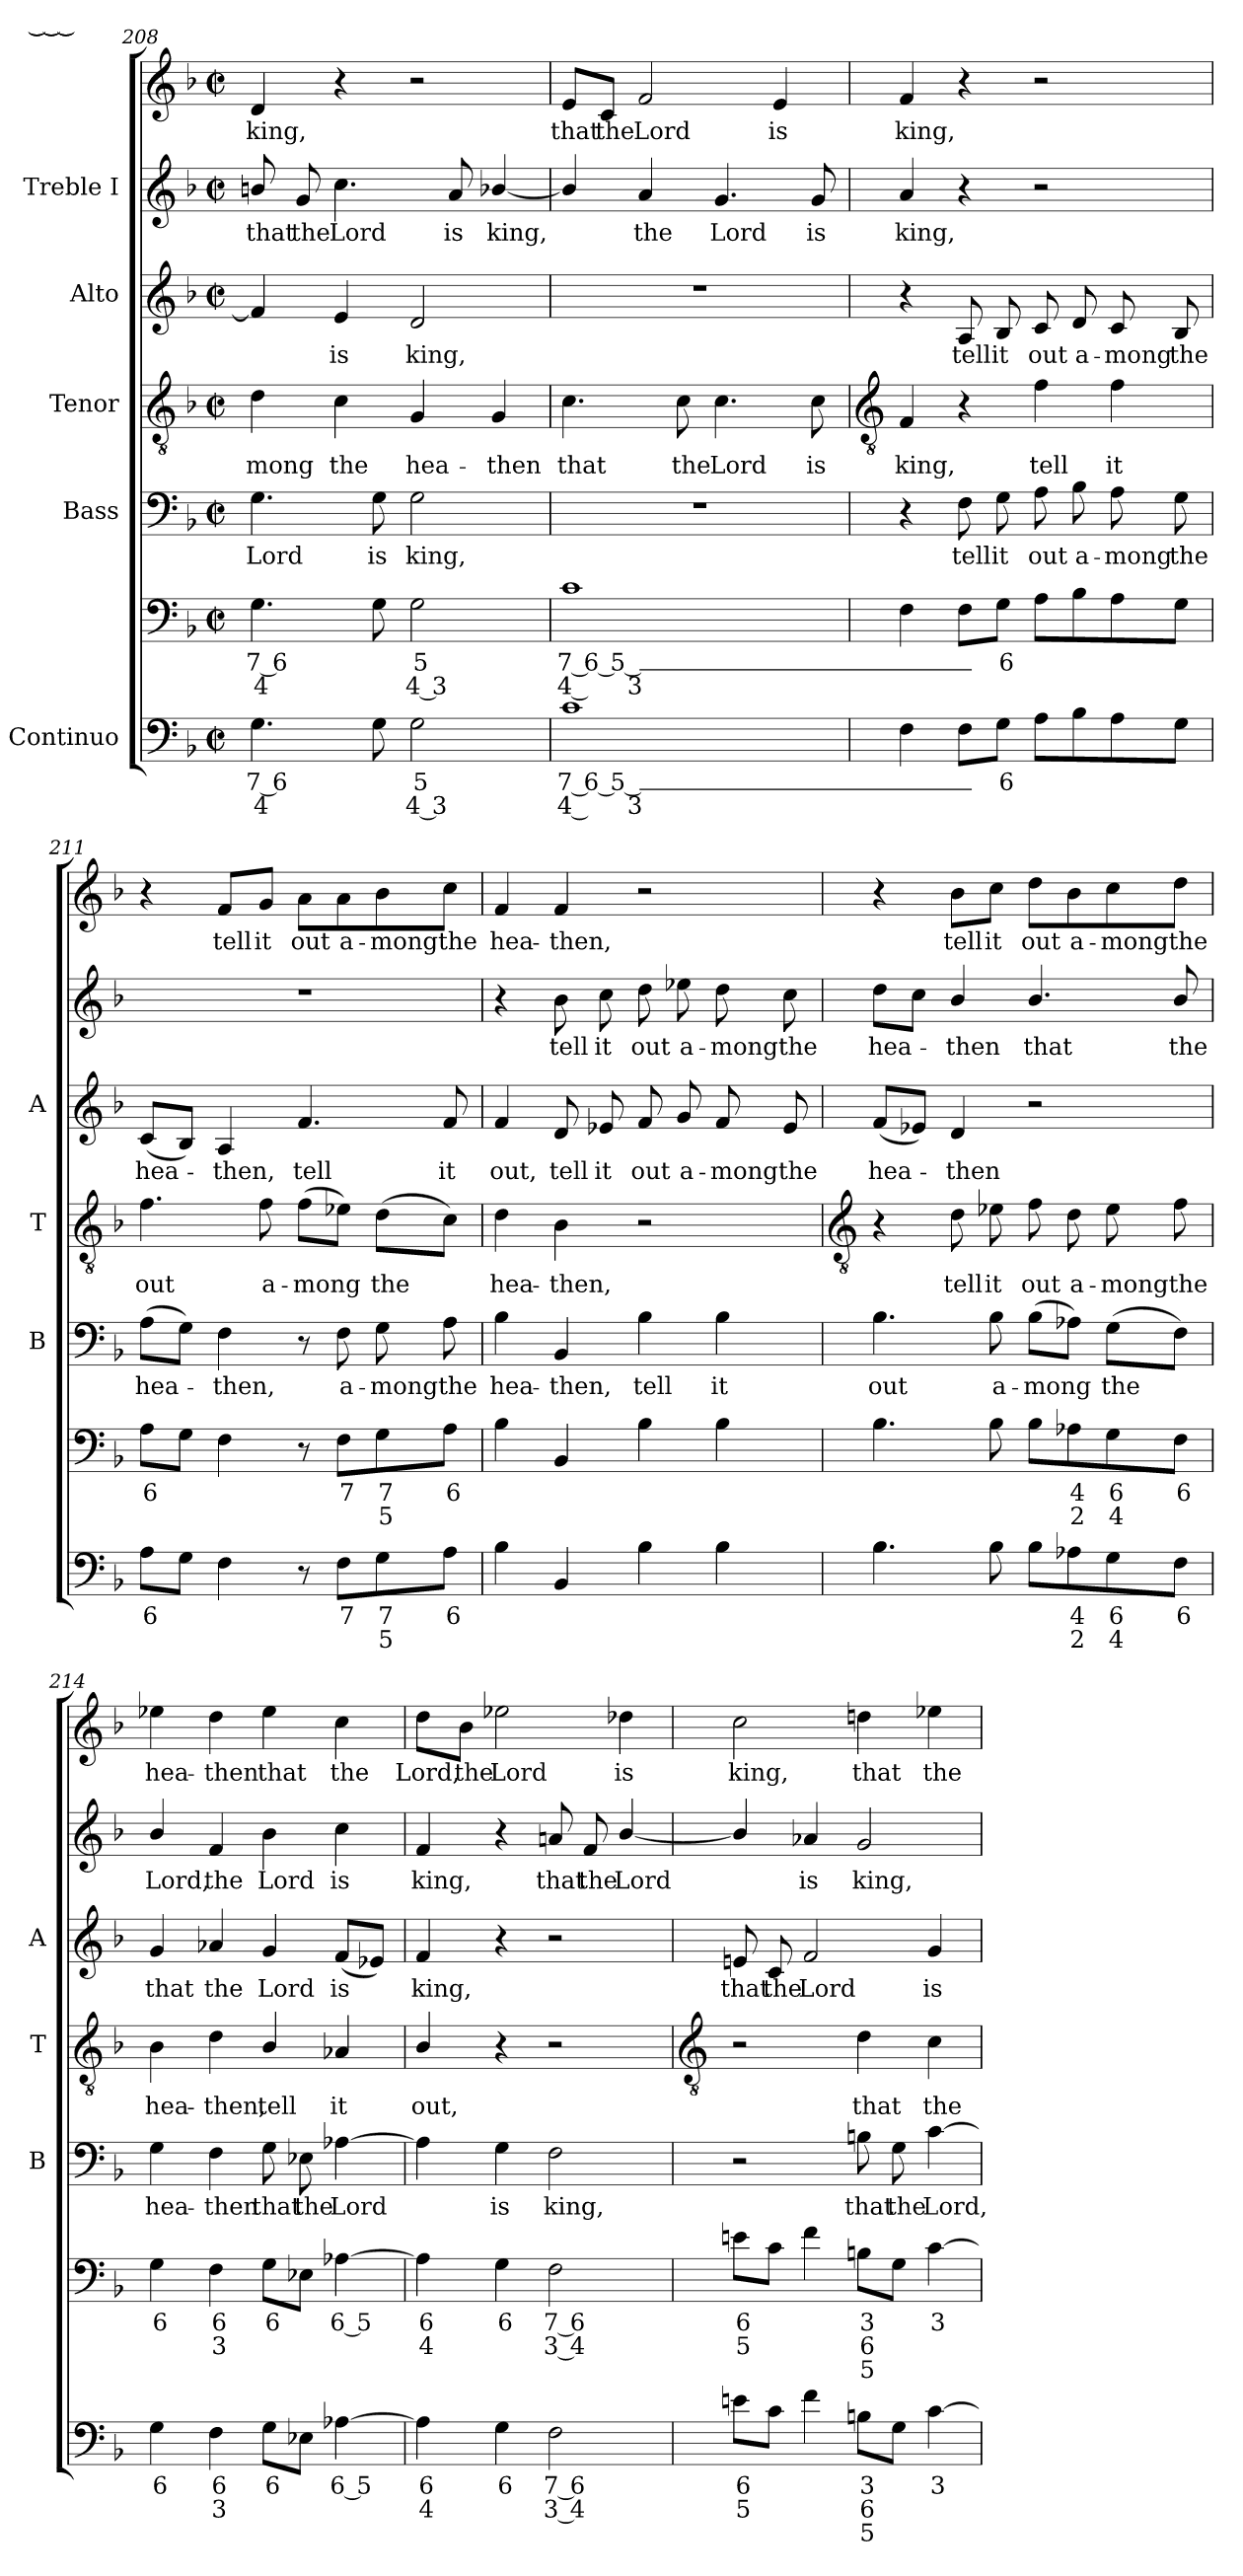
**kern	**text	**text	**text	**kern	**text	**text	**text	**kern	**text	**kern	**text	**kern	**text	**kern	**text	**kern	**text
*part5	*part5	*part5	*part5	*part5	*part5	*part5	*part5	*part4	*part4	*part3	*part3	*part2	*part2	*part1	*part1	*part1	*part1
*staff7	*staff7	*staff7	*staff7	*staff6	*staff6	*staff6	*staff6	*staff5	*staff5	*staff4	*staff4	*staff3	*staff3	*staff2	*staff2	*staff1	*staff1
*I"Continuo	*	*	*	*	*	*	*	*I"Bass	*	*I"Tenor	*	*I"Alto	*	*I"Treble I	*	*	*
*	*	*	*	*	*	*	*	*I'B	*	*I'T	*	*I'A	*	*	*	*	*
*clefF4	*	*	*	*clefF4	*	*	*	*clefF4	*	*clefGv2	*	*clefG2	*	*clefG2	*	*clefG2	*
*k[b-]	*	*	*	*k[b-]	*	*	*	*k[b-]	*	*k[b-]	*	*k[b-]	*	*k[b-]	*	*k[b-]	*
*F:	*	*	*	*F:	*	*	*	*F:	*	*F:	*	*F:	*	*F:	*	*F:	*
*M2/2	*	*	*	*M2/2	*	*	*	*M2/2	*	*M2/2	*	*M2/2	*	*M2/2	*	*M2/2	*
*met(c|)	*	*	*	*met(c|)	*	*	*	*met(c|)	*	*met(c|)	*	*met(c|)	*	*met(c|)	*	*met(c|)	*
=208	=208	=208	=208	=208	=208	=208	=208	=208	=208	=208	=208	=208	=208	=208	=208	=208	=208
!	!LO:LY:b	!LO:LY:b	!	!	!LO:LY:b	!LO:LY:b	!	!	!LO:LY:b	!	!LO:LY:b	!	!	!	!LO:LY:b	!	!LO:LY:b
4.G	7 6	4	.	4.G	7 6	4	.	4.G	Lord	4d	-mong	4f]	.	8bn/	that	4d	king,
!	!	!	!	!	!	!	!	!	!	!	!	!	!	!	!LO:LY:b	!	!
.	.	.	.	.	.	.	.	.	.	.	.	.	.	8g	the	.	.
!	!	!	!	!	!	!	!	!	!	!	!LO:LY:b	!	!LO:LY:b	!	!LO:LY:b	!	!
.	.	.	.	.	.	.	.	.	.	4c	the	4e	is	4.cc	Lord	4r	.
!	!	!	!	!	!	!	!	!	!LO:LY:b	!	!	!	!	!	!	!	!
8G	.	.	.	8G	.	.	.	8G	is	.	.	.	.	.	.	.	.
!	!LO:LY:b	!LO:LY:b	!	!	!LO:LY:b	!LO:LY:b	!	!	!LO:LY:b	!	!LO:LY:b	!	!LO:LY:b	!	!	!	!
2G	5	4 3	.	2G	5	4 3	.	2G	king,	4G	hea-	2d	king,	.	.	2r	.
!	!	!	!	!	!	!	!	!	!	!	!	!	!	!	!LO:LY:b	!	!
.	.	.	.	.	.	.	.	.	.	.	.	.	.	8a	is	.	.
!	!	!	!	!	!	!	!	!	!	!	!LO:LY:b	!	!	!	!LO:LY:b	!	!
.	.	.	.	.	.	.	.	.	.	4G	-then	.	.	[4b-X/	king,	.	.
=209	=209	=209	=209	=209	=209	=209	=209	=209	=209	=209	=209	=209	=209	=209	=209	=209	=209
!	!LO:LY:b	!LO:LY:b	!	!	!LO:LY:b	!LO:LY:b	!	!	!	!	!LO:LY:b	!	!	!	!	!	!LO:LY:b
1c	7 6 5__	4 __ 3	.	1c	7 6 5__	4 __ 3	.	1r	.	4.c	that	1r	.	4b-/]	.	8e/L	that
!	!	!	!	!	!	!	!	!	!	!	!	!	!	!	!	!	!LO:LY:b
.	.	.	.	.	.	.	.	.	.	.	.	.	.	.	.	8c/J	the
!	!	!	!	!	!	!	!	!	!	!	!	!	!	!	!LO:LY:b	!	!LO:LY:b
.	.	.	.	.	.	.	.	.	.	.	.	.	.	4a	the	2f	Lord
!	!	!	!	!	!	!	!	!	!	!	!LO:LY:b	!	!	!	!	!	!
.	.	.	.	.	.	.	.	.	.	8c	the	.	.	.	.	.	.
!	!	!	!	!	!	!	!	!	!	!	!LO:LY:b	!	!	!	!LO:LY:b	!	!
.	.	.	.	.	.	.	.	.	.	4.c	Lord	.	.	4.g	Lord	.	.
!	!	!	!	!	!	!	!	!	!	!	!	!	!	!	!	!	!LO:LY:b
.	.	.	.	.	.	.	.	.	.	.	.	.	.	.	.	4e	is
!	!	!	!	!	!	!	!	!	!	!	!LO:LY:b	!	!	!	!LO:LY:b	!	!
.	.	.	.	.	.	.	.	.	.	8c	is	.	.	8g	is	.	.
!!LO:LB:g=z
=210	=210	=210	=210	=210	=210	=210	=210	=210	=210	=210	=210	=210	=210	=210	=210	=210	=210
*	*	*	*	*	*	*	*	*	*	*clefGv2	*	*	*	*	*	*	*
!	!	!	!	!	!	!	!	!	!	!	!LO:LY:b	!	!	!	!LO:LY:b	!	!LO:LY:b
4F	.	.	.	4F	.	.	.	4r	.	4F	king,	4r	.	4a	king,	4f	king,
!	!	!	!	!	!	!	!	!	!LO:LY:b	!	!	!	!LO:LY:b	!	!	!	!
8FL	.	.	.	8FL	.	.	.	8F	tell	4r	.	8A	tell	4r	.	4r	.
!	!LO:LY:b	!	!	!	!LO:LY:b	!	!	!	!LO:LY:b	!	!	!	!LO:LY:b	!	!	!	!
8GJ	6	.	.	8GJ	6	.	.	8G	it	.	.	8B-	it	.	.	.	.
!	!	!	!	!	!	!	!	!	!LO:LY:b	!	!LO:LY:b	!	!LO:LY:b	!	!	!	!
8AL	.	.	.	8AL	.	.	.	8A	out	4f	tell	8c	out	2r	.	2r	.
!	!	!	!	!	!	!	!	!	!LO:LY:b	!	!	!	!LO:LY:b	!	!	!	!
8B-	.	.	.	8B-	.	.	.	8B-	a-	.	.	8d	a-	.	.	.	.
!	!	!	!	!	!	!	!	!	!LO:LY:b	!	!LO:LY:b	!	!LO:LY:b	!	!	!	!
8A	.	.	.	8A	.	.	.	8A	-mong	4f	it	8c	-mong	.	.	.	.
!	!	!	!	!	!	!	!	!	!LO:LY:b	!	!	!	!LO:LY:b	!	!	!	!
8GJ	.	.	.	8GJ	.	.	.	8G	the	.	.	8B-	the	.	.	.	.
=211	=211	=211	=211	=211	=211	=211	=211	=211	=211	=211	=211	=211	=211	=211	=211	=211	=211
!	!LO:LY:b	!	!	!	!LO:LY:b	!	!	!	!LO:LY:b	!	!LO:LY:b	!	!LO:LY:b	!	!	!	!
8AL	6	.	.	8AL	6	.	.	(>8AL	hea-	4.f	out	(<8cL	hea-	1r	.	4r	.
8GJ	.	.	.	8GJ	.	.	.	8GJ)	.	.	.	8B-J)	.	.	.	.	.
!	!	!	!	!	!	!	!	!	!LO:LY:b	!	!	!	!LO:LY:b	!	!	!	!LO:LY:b
4F	.	.	.	4F	.	.	.	4F	then,	.	.	4A	then,	.	.	8f/L	tell
!	!	!	!	!	!	!	!	!	!	!	!LO:LY:b	!	!	!	!	!	!LO:LY:b
.	.	.	.	.	.	.	.	.	.	8f	a-	.	.	.	.	8g/J	it
!	!	!	!	!	!	!	!	!	!	!	!LO:LY:b	!	!LO:LY:b	!	!	!	!LO:LY:b
8r	.	.	.	8r	.	.	.	8r	.	(>8fL	-mong	4.f	tell	.	.	8a\L	out
!	!LO:LY:b	!	!	!	!LO:LY:b	!	!	!	!LO:LY:b	!	!	!	!	!	!	!	!LO:LY:b
8FL	7	.	.	8FL	7	.	.	8F	a-	8e-XJ)	.	.	.	.	.	8a\	a-
!	!LO:LY:b	!LO:LY:b	!	!	!LO:LY:b	!LO:LY:b	!	!	!LO:LY:b	!	!LO:LY:b	!	!	!	!	!	!LO:LY:b
8G	7	5	.	8G	7	5	.	8G	-mong	(>8dL	the	.	.	.	.	8b-\	-mong
!	!LO:LY:b	!	!	!	!LO:LY:b	!	!	!	!LO:LY:b	!	!	!	!LO:LY:b	!	!	!	!LO:LY:b
8AJ	6	.	.	8AJ	6	.	.	8A	the	8cJ)	.	8f	it	.	.	8cc\J	the
=212	=212	=212	=212	=212	=212	=212	=212	=212	=212	=212	=212	=212	=212	=212	=212	=212	=212
!	!	!	!	!	!	!	!	!	!LO:LY:b	!	!LO:LY:b	!	!LO:LY:b	!	!	!	!LO:LY:b
4B-	.	.	.	4B-	.	.	.	4B-	hea-	4d	hea-	4f	out,	4r	.	4f	hea-
!	!	!	!	!	!	!	!	!	!LO:LY:b	!	!LO:LY:b	!	!LO:LY:b	!	!LO:LY:b	!	!LO:LY:b
4BB-	.	.	.	4BB-	.	.	.	4BB-	-then,	4B-	-then,	8d	tell	8b-	tell	4f	-then,
!	!	!	!	!	!	!	!	!	!	!	!	!	!LO:LY:b	!	!LO:LY:b	!	!
.	.	.	.	.	.	.	.	.	.	.	.	8e-X	it	8cc	it	.	.
!	!	!	!	!	!	!	!	!	!LO:LY:b	!	!	!	!LO:LY:b	!	!LO:LY:b	!	!
4B-	.	.	.	4B-	.	.	.	4B-	tell	2r	.	8f	out	8dd	out	2r	.
!	!	!	!	!	!	!	!	!	!	!	!	!	!LO:LY:b	!	!LO:LY:b	!	!
.	.	.	.	.	.	.	.	.	.	.	.	8g	a-	8ee-X	a-	.	.
!	!	!	!	!	!	!	!	!	!LO:LY:b	!	!	!	!LO:LY:b	!	!LO:LY:b	!	!
4B-	.	.	.	4B-	.	.	.	4B-	it	.	.	8f	-mong	8dd	-mong	.	.
!	!	!	!	!	!	!	!	!	!	!	!	!	!LO:LY:b	!	!LO:LY:b	!	!
.	.	.	.	.	.	.	.	.	.	.	.	8e-	the	8cc	the	.	.
!!LO:LB:g=z
=213	=213	=213	=213	=213	=213	=213	=213	=213	=213	=213	=213	=213	=213	=213	=213	=213	=213
*	*	*	*	*	*	*	*	*	*	*clefGv2	*	*	*	*	*	*	*
!	!	!	!	!	!	!	!	!	!LO:LY:b	!	!	!	!LO:LY:b	!	!LO:LY:b	!	!
4.B-	.	.	.	4.B-	.	.	.	4.B-	out	4r	.	(<8fL	hea-	8ddL	hea-	4r	.
.	.	.	.	.	.	.	.	.	.	.	.	8e-XJ)	.	8ccJ	.	.	.
!	!	!	!	!	!	!	!	!	!	!	!LO:LY:b	!	!LO:LY:b	!	!LO:LY:b	!	!LO:LY:b
.	.	.	.	.	.	.	.	.	.	8d	tell	4d	then	4b-/	then	8b-\L	tell
!	!	!	!	!	!	!	!	!	!LO:LY:b	!	!LO:LY:b	!	!	!	!	!	!LO:LY:b
8B-	.	.	.	8B-	.	.	.	8B-	a-	8e-X	it	.	.	.	.	8cc\J	it
!	!	!	!	!	!	!	!	!	!LO:LY:b	!	!LO:LY:b	!	!	!	!LO:LY:b	!	!LO:LY:b
8B-L	.	.	.	8B-L	.	.	.	(>8B-L	-mong	8f	out	2r	.	4.b-/	that	8dd\L	out
!	!LO:LY:b	!LO:LY:b	!	!	!LO:LY:b	!LO:LY:b	!	!	!	!	!LO:LY:b	!	!	!	!	!	!LO:LY:b
8A-X	4	2	.	8A-X	4	2	.	8A-XJ)	.	8d	a-	.	.	.	.	8b-\	a-
!	!LO:LY:b	!LO:LY:b	!	!	!LO:LY:b	!LO:LY:b	!	!	!LO:LY:b	!	!LO:LY:b	!	!	!	!	!	!LO:LY:b
8G	6	4	.	8G	6	4	.	(>8GL	the	8e-	-mong	.	.	.	.	8cc\	-mong
!	!LO:LY:b	!	!	!	!LO:LY:b	!	!	!	!	!	!LO:LY:b	!	!	!	!LO:LY:b	!	!LO:LY:b
8FJ	6	.	.	8FJ	6	.	.	8FJ)	.	8f	the	.	.	8b-/	the	8dd\J	the
=214	=214	=214	=214	=214	=214	=214	=214	=214	=214	=214	=214	=214	=214	=214	=214	=214	=214
!	!LO:LY:b	!	!	!	!LO:LY:b	!	!	!	!LO:LY:b	!	!LO:LY:b	!	!LO:LY:b	!	!LO:LY:b	!	!LO:LY:b
4G	6	.	.	4G	6	.	.	4G	hea-	4B-	hea-	4g	that	4b-/	Lord,	4ee-X	hea-
!	!LO:LY:b	!LO:LY:b	!	!	!LO:LY:b	!LO:LY:b	!	!	!LO:LY:b	!	!LO:LY:b	!	!LO:LY:b	!	!LO:LY:b	!	!LO:LY:b
4F	6	3	.	4F	6	3	.	4F	-then	4d	-then,	4a-X	the	4f	the	4dd	-then
!	!LO:LY:b	!	!	!	!LO:LY:b	!	!	!	!LO:LY:b	!	!LO:LY:b	!	!LO:LY:b	!	!LO:LY:b	!	!LO:LY:b
8GL	6	.	.	8GL	6	.	.	8G	that	4B-/	tell	4g	Lord	4b-	Lord	4ee-	that
!	!	!	!	!	!	!	!	!	!LO:LY:b	!	!	!	!	!	!	!	!
8E-J	.	.	.	8E-J	.	.	.	8E-	the	.	.	.	.	.	.	.	.
!	!LO:LY:b	!	!	!	!LO:LY:b	!	!	!	!LO:LY:b	!	!LO:LY:b	!	!LO:LY:b	!	!LO:LY:b	!	!LO:LY:b
[4A-X	6 5	.	.	[4A-X	6 5	.	.	[4A-X	Lord	4A-	it	(<8fL	is	4cc	is	4cc	the
.	.	.	.	.	.	.	.	.	.	.	.	8e-XJ)	.	.	.	.	.
=215	=215	=215	=215	=215	=215	=215	=215	=215	=215	=215	=215	=215	=215	=215	=215	=215	=215
!	!LO:LY:b	!LO:LY:b	!	!	!LO:LY:b	!LO:LY:b	!	!	!	!	!LO:LY:b	!	!LO:LY:b	!	!LO:LY:b	!	!LO:LY:b
4A-]	6	4	.	4A-]	6	4	.	4A-]	.	4B-/	out,	4f	king,	4f	king,	8dd\L	Lord,
!	!	!	!	!	!	!	!	!	!	!	!	!	!	!	!	!	!LO:LY:b
.	.	.	.	.	.	.	.	.	.	.	.	.	.	.	.	8b-\J	the
!	!LO:LY:b	!	!	!	!LO:LY:b	!	!	!	!LO:LY:b	!	!	!	!	!	!	!	!LO:LY:b
4G	6	.	.	4G	6	.	.	4G	is	4r	.	4r	.	4r	.	2ee-X	Lord
!	!LO:LY:b	!LO:LY:b	!	!	!LO:LY:b	!LO:LY:b	!	!	!LO:LY:b	!	!	!	!	!	!LO:LY:b	!	!
2F	7 6	3 4	.	2F	7 6	3 4	.	2F	king,	2r	.	2r	.	8an	that	.	.
!	!	!	!	!	!	!	!	!	!	!	!	!	!	!	!LO:LY:b	!	!
.	.	.	.	.	.	.	.	.	.	.	.	.	.	8f	the	.	.
!	!	!	!	!	!	!	!	!	!	!	!	!	!	!	!LO:LY:b	!	!LO:LY:b
.	.	.	.	.	.	.	.	.	.	.	.	.	.	[4b-/	Lord	4dd-X	is
!!LO:LB:g=z
=216	=216	=216	=216	=216	=216	=216	=216	=216	=216	=216	=216	=216	=216	=216	=216	=216	=216
*	*	*	*	*	*	*	*	*	*	*clefGv2	*	*	*	*	*	*	*
!	!LO:LY:b	!LO:LY:b	!	!	!LO:LY:b	!LO:LY:b	!	!	!	!	!	!	!LO:LY:b	!	!	!	!LO:LY:b
8enL	6	5	.	8enL	6	5	.	2r	.	2r	.	8en	that	4b-/]	.	2cc	king,
!	!	!	!	!	!	!	!	!	!	!	!	!	!LO:LY:b	!	!	!	!
8cJ	.	.	.	8cJ	.	.	.	.	.	.	.	8c	the	.	.	.	.
!	!	!	!	!	!	!	!	!	!	!	!	!	!LO:LY:b	!	!LO:LY:b	!	!
4f	.	.	.	4f	.	.	.	.	.	.	.	2f	Lord	4a-X	is	.	.
!	!LO:LY:b	!LO:LY:b	!LO:LY:b	!	!LO:LY:b	!LO:LY:b	!LO:LY:b	!	!LO:LY:b	!	!LO:LY:b	!	!	!	!LO:LY:b	!	!LO:LY:b
8BnL	3	6	5	8BnL	3	6	5	8Bn	that	4d	that	.	.	2g	king,	4ddn	that
!	!	!	!	!	!	!	!	!	!LO:LY:b	!	!	!	!	!	!	!	!
8GJ	.	.	.	8GJ	.	.	.	8G	the	.	.	.	.	.	.	.	.
!	!LO:LY:b	!	!	!	!LO:LY:b	!	!	!	!LO:LY:b	!	!LO:LY:b	!	!LO:LY:b	!	!	!	!LO:LY:b
[4c	3	.	.	[4c	3	.	.	[4c	Lord,	4c	the	4g	is	.	.	4ee-X	the
=	=	=	=	=	=	=	=	=	=	=	=	=	=	=	=	=	=
*-	*-	*-	*-	*-	*-	*-	*-	*-	*-	*-	*-	*-	*-	*-	*-	*-	*-
